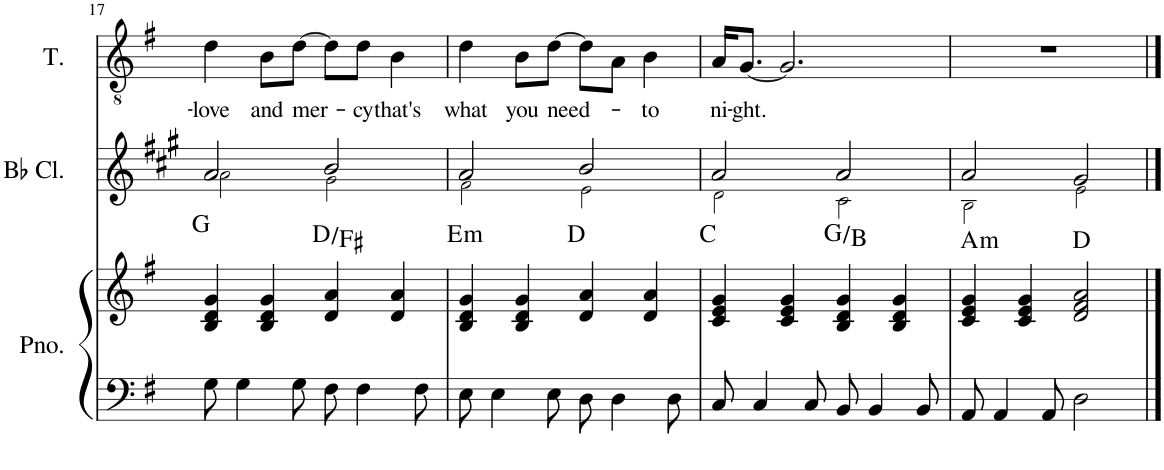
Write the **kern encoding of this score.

**kern	**kern	**harte	**kern	**kern	**text
*part3	*part3	*part3	*part2	*part1	*part1
*staff4	*staff3	*	*staff2	*staff1	*staff1
*I"Piano	*	*	*I"Bb Clarinet	*I"Tenor	*
*I'Pno.	*	*	*I'Bb Cl.	*I'T.	*
!!LO:PB:g=z
*clefF4	*clefG2	*	*clefG2	*clefGv2	*
*	*	*	*Trd1c2	*	*
*k[f#]	*k[f#]	*	*k[f#c#g#]	*k[f#]	*
*M4/4	*M4/4	*	*M4/4	*M4/4	*
=17	=17	=17	=17	=17	=17
*	*	*	*^	*	*
!	!	!	!	!	!	!LO:LY:b
8G\	4B/ 4d/ 4g/	G:maj	2a/	2a!\	4d\	-love
4G\	.	.	.	.	.	.
!	!	!	!	!	!	!LO:LY:b
.	4B/ 4d/ 4g/	.	.	.	8B\L	and
!	!	!	!	!	!	!LO:LY:b
8G\	.	.	.	.	[8d\J	mer-
8F#\	4d/ 4a/	D:maj/3	2b/	2g#!\	8d\L]	.
!	!	!	!	!	!	!LO:LY:b
4F#\	.	.	.	.	8d\J	-cy
!	!	!	!	!	!	!LO:LY:b
.	4d/ 4a/	.	.	.	4B\	that's
8F#\	.	.	.	.	.	.
=18	=18	=18	=18	=18	=18	=18
!	!	!LO:H:kt=m	!	!	!	!LO:LY:b
8E\	4B/ 4d/ 4g/	E:min	2a/	2f#!\	4d\	what
4E\	.	.	.	.	.	.
!	!	!	!	!	!	!LO:LY:b
.	4B/ 4d/ 4g/	.	.	.	8B\L	you
!	!	!	!	!	!	!LO:LY:b
8E\	.	.	.	.	[8d\J	need-
8D\	4d/ 4a/	D:maj	2b/	2e!\	8d\L]	.
4D\	.	.	.	.	8A\J	.
!	!	!	!	!	!	!LO:LY:b
.	4d/ 4a/	.	.	.	4B\	-to
8D\	.	.	.	.	.	.
=19	=19	=19	=19	=19	=19	=19
!	!	!	!	!	!	!LO:LY:b
8C/	4c/ 4e/ 4g/	C:maj	2a/	2d!\	16A/KL	ni-
!	!	!	!	!	!	!LO:LY:b
.	.	.	.	.	[8.G/J	-ght.
4C/	.	.	.	.	.	.
.	4c/ 4e/ 4g/	.	.	.	2.G/]	.
8C/	.	.	.	.	.	.
8BB/	4B/ 4d/ 4g/	G:maj/3	2a/	2c#!\	.	.
4BB/	.	.	.	.	.	.
.	4B/ 4d/ 4g/	.	.	.	.	.
8BB/	.	.	.	.	.	.
=20	=20	=20	=20	=20	=20	=20
!	!	!LO:H:kt=m	!	!	!	!
8AA/	4c/ 4e/ 4g/	A:min	2a/	2B!\	1r	.
4AA/	.	.	.	.	.	.
.	4c/ 4e/ 4g/	.	.	.	.	.
8AA/	.	.	.	.	.	.
2D\	2d/ 2f#/ 2a/	D:maj	2g#/	2e!\	.	.
*	*	*	*v	*v	*	*
==	==	==	==	==	==
*-	*-	*-	*-	*-	*-
